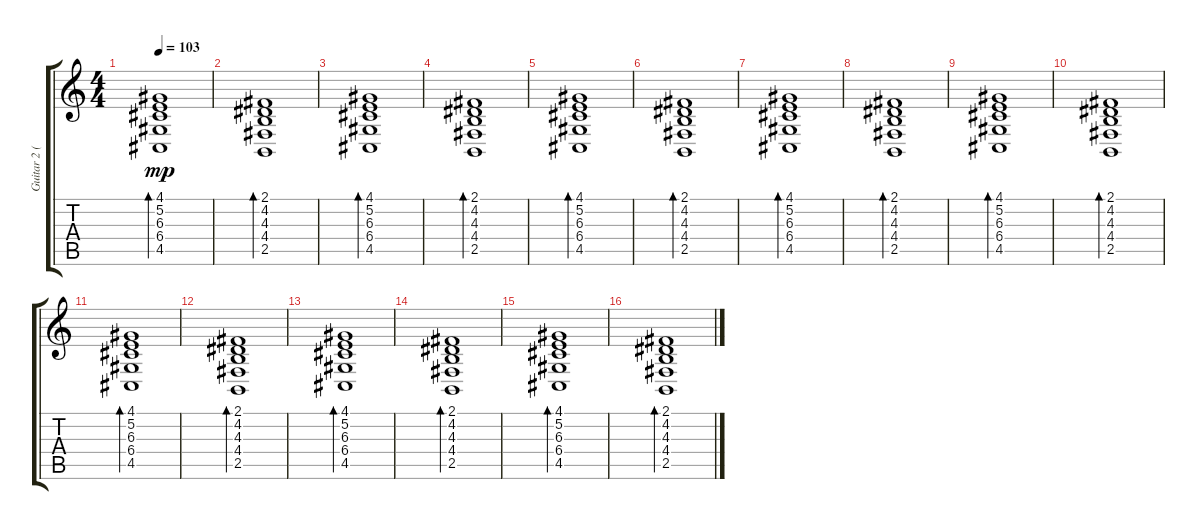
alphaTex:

\track ("Guitar 2 (chorus effect)" "Guitar 2 (") {instrument sitar}
\staff {score tabs}
\tuning (E4 B3 G3 D3 A2 E2) {hide}
\ts (4 4)
\tempo 103
\clef g2
\ks c
(4.1 5.2 6.3 6.4 4.5).1{bd 30 dy mp} |
(2.1 4.2 4.3 4.4 2.5).1{bd 30} |
(4.1 5.2 6.3 6.4 4.5).1{bd 30} |
(2.1 4.2 4.3 4.4 2.5).1{bd 30} |
(4.1 5.2 6.3 6.4 4.5).1{bd 30} |
(2.1 4.2 4.3 4.4 2.5).1{bd 30} |
(4.1 5.2 6.3 6.4 4.5).1{bd 30} |
(2.1 4.2 4.3 4.4 2.5).1{bd 30} |
(4.1 5.2 6.3 6.4 4.5).1{bd 30} |
(2.1 4.2 4.3 4.4 2.5).1{bd 30} |
(4.1 5.2 6.3 6.4 4.5).1{bd 30} |
(2.1 4.2 4.3 4.4 2.5).1{bd 30 volume 8} |
(4.1 5.2 6.3 6.4 4.5).1{bd 30} |
(2.1 4.2 4.3 4.4 2.5).1{bd 30} |
(4.1 5.2 6.3 6.4 4.5).1{bd 30} |
(2.1 4.2 4.3 4.4 2.5).1{bd 30 volume 0}
